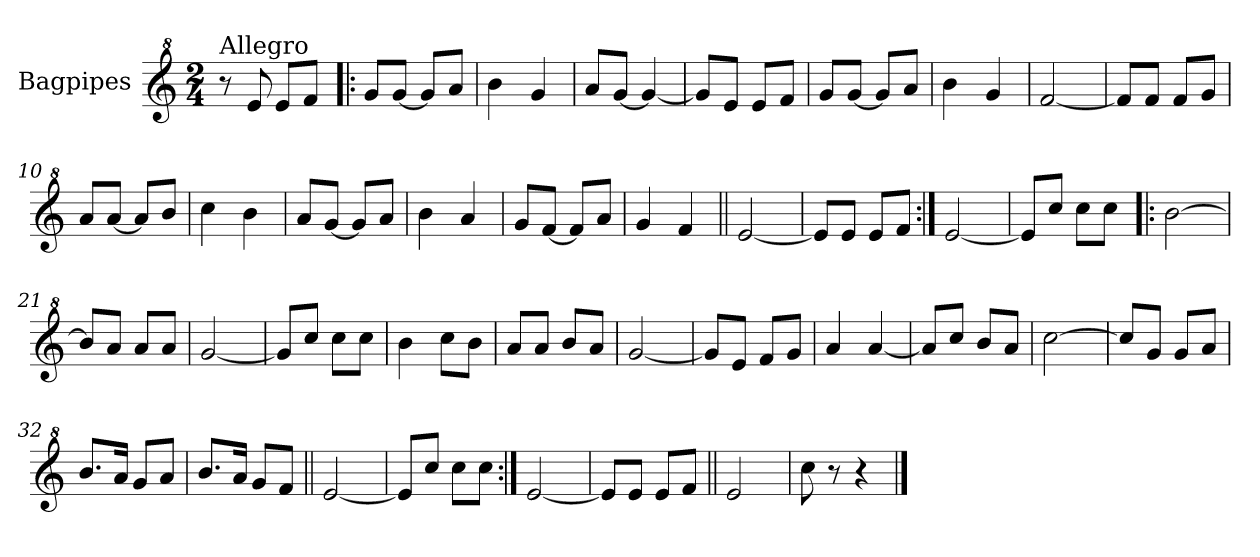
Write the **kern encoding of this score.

**kern
*part1
*staff1
*I"Bagpipes
*I'Bag
*clefG^2
*k[]
*C:
*M2/4
=1
!LO:TX:a:t=Allegro
8r
8ee/
8ee/L
8ff/J
=2!|:
8gg/L
[8gg/J
8gg/L]
8aa/J
=3
4bb\
4gg/
=4
8aa/L
[8gg/J
4gg/_
=5
8gg/L]
8ee/J
8ee/L
8ff/J
=6
8gg/L
[8gg/J
8gg/L]
8aa/J
=7
4bb\
4gg/
=8
[2ff/
=9
8ff/L]
8ff/J
8ff/L
8gg/J
=10
8aa/L
[8aa/J
8aa/L]
8bb/J
=11
4ccc\
4bb\
!!LO:LB:g=z
=12
8aa/L
[8gg/J
8gg/L]
8aa/J
=13
4bb\
4aa/
=14
8gg/L
[8ff/J
8ff/L]
8aa/J
=15
4gg/
4ff/
=16||
[2ee/
=17
8ee/L]
8ee/J
8ee/L
8ff/J
=18:|!
[2ee/
=19
8ee/L]
8ccc/J
8ccc\L
8ccc\J
=20!|:
[2bb\
=21
8bb/L]
8aa/J
8aa/L
8aa/J
=22
[2gg/
=23
8gg/L]
8ccc/J
8ccc\L
8ccc\J
!!LO:LB:g=z
=24
4bb\
8ccc\L
8bb\J
=25
8aa/L
8aa/J
8bb/L
8aa/J
=26
[2gg/
=27
8gg/L]
8ee/J
8ff/L
8gg/J
=28
4aa/
[4aa/
=29
8aa/L]
8ccc/J
8bb/L
8aa/J
=30
[2ccc\
=31
8ccc/L]
8gg/J
8gg/L
8aa/J
=32
8.bb/L
16aa/Jk
8gg/L
8aa/J
=33
8.bb/L
16aa/Jk
8gg/L
8ff/J
=34||
[2ee/
!!LO:LB:g=z
=35
8ee/L]
8ccc/J
8ccc\L
8ccc\J
=36:|!
[2ee/
=37
8ee/L]
8ee/J
8ee/L
8ff/J
=38||
2ee/
=39
8ccc\
8r
4r
==
*-
